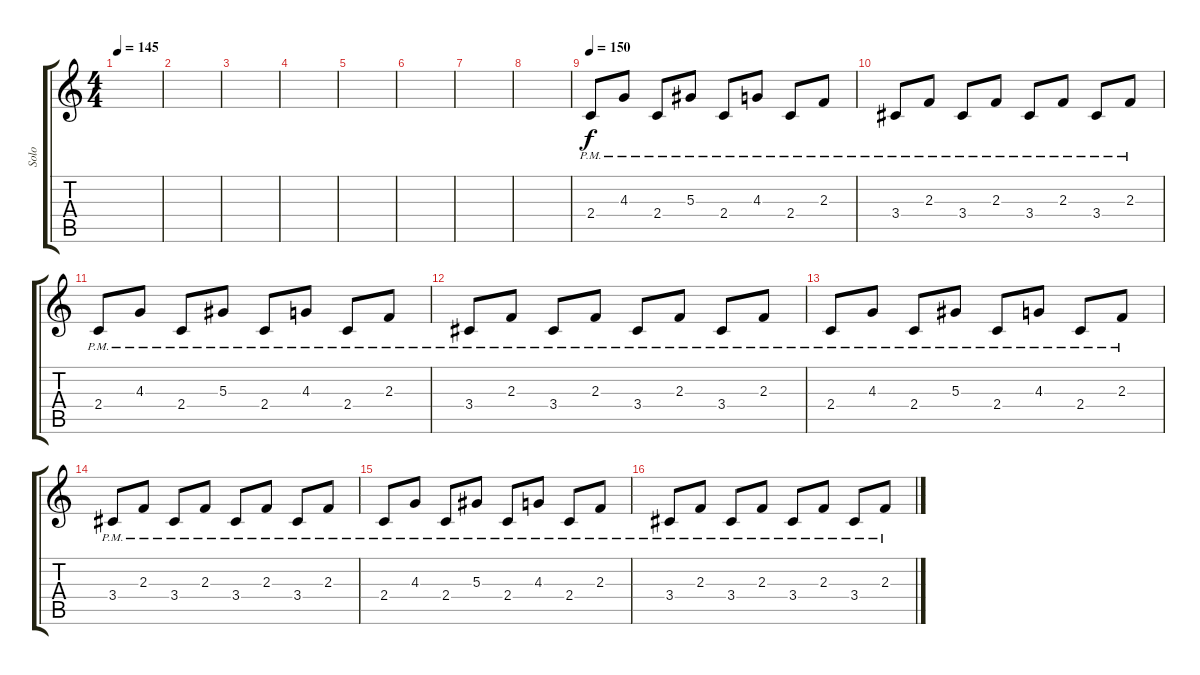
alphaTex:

\track ("Solo" "Solo") {instrument distortionguitar}
\staff {score tabs}
\tuning (C4 G3 Eb3 Bb2 F2 C2) {hide}
\ts (4 4)
\tempo 145
\clef g2
\ks c
|
|
|
|
|
|
|
|
\tempo 150
2.4{pm}.8 4.3{pm}.8 2.4{pm}.8 5.3{pm}.8 2.4{pm}.8 4.3{pm}.8 2.4{pm}.8 2.3{pm}.8 |
3.4{pm}.8 2.3{pm}.8 3.4{pm}.8 2.3{pm}.8 3.4{pm}.8 2.3{pm}.8 3.4{pm}.8 2.3{pm}.8 |
2.4{pm}.8 4.3{pm}.8 2.4{pm}.8 5.3{pm}.8 2.4{pm}.8 4.3{pm}.8 2.4{pm}.8 2.3{pm}.8 |
3.4{pm}.8 2.3{pm}.8 3.4{pm}.8 2.3{pm}.8 3.4{pm}.8 2.3{pm}.8 3.4{pm}.8 2.3{pm}.8 |
2.4{pm}.8 4.3{pm}.8 2.4{pm}.8 5.3{pm}.8 2.4{pm}.8 4.3{pm}.8 2.4{pm}.8 2.3{pm}.8 |
3.4{pm}.8 2.3{pm}.8 3.4{pm}.8 2.3{pm}.8 3.4{pm}.8 2.3{pm}.8 3.4{pm}.8 2.3{pm}.8 |
2.4{pm}.8 4.3{pm}.8 2.4{pm}.8 5.3{pm}.8 2.4{pm}.8 4.3{pm}.8 2.4{pm}.8 2.3{pm}.8 |
3.4{pm}.8 2.3{pm}.8 3.4{pm}.8 2.3{pm}.8 3.4{pm}.8 2.3{pm}.8 3.4{pm}.8 2.3{pm}.8
